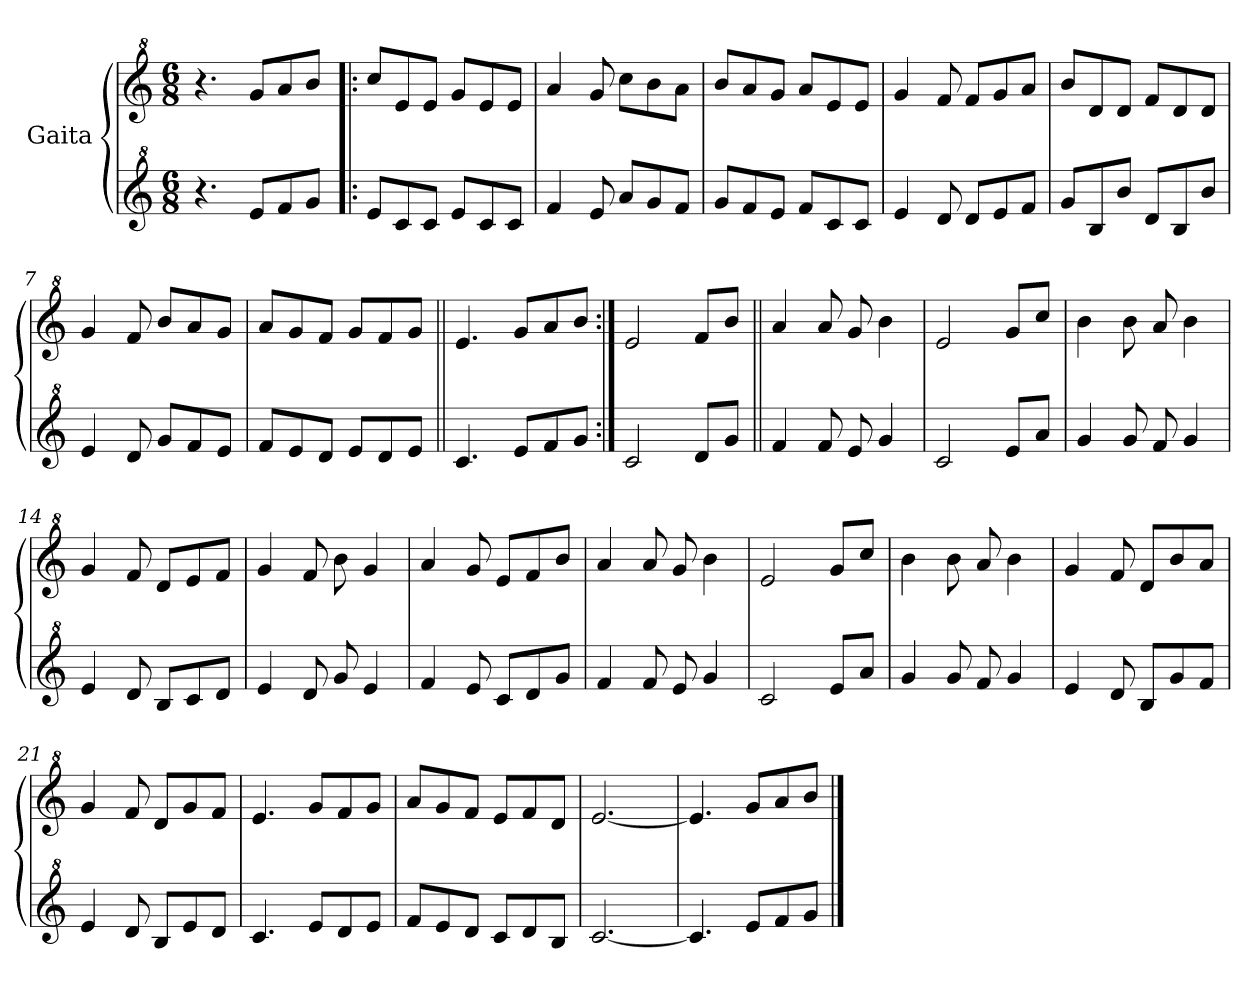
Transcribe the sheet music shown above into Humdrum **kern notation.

**kern	**kern
*part2	*part1
*staff2	*staff1
*I"Gaita	*I"Gaita
*clefG^2	*clefG^2
*k[]	*k[]
*M6/8	*M6/8
*MM180	*MM180
=1	=1
4.r	4.r
8ee/L	8gg/L
8ff/	8aa/
8gg/J	8bb/J
=2!|:	=2!|:
8ee/L	8ccc/L
8cc/	8ee/
8cc/J	8ee/J
8ee/L	8gg/L
8cc/	8ee/
8cc/J	8ee/J
=3	=3
4ff/	4aa/
8ee/	8gg/
8aa/L	8ccc\L
8gg/	8bb\
8ff/J	8aa\J
=4	=4
8gg/L	8bb/L
8ff/	8aa/
8ee/J	8gg/J
8ff/L	8aa/L
8cc/	8ee/
8cc/J	8ee/J
=5	=5
4ee/	4gg/
8dd/	8ff/
8dd/L	8ff/L
8ee/	8gg/
8ff/J	8aa/J
=6	=6
8gg/L	8bb/L
8b/	8dd/
8bb/J	8dd/J
8dd/L	8ff/L
8b/	8dd/
8bb/J	8dd/J
=7	=7
4ee/	4gg/
8dd/	8ff/
8gg/L	8bb/L
8ff/	8aa/
8ee/J	8gg/J
!!LO:LB:g=z
=8	=8
8ff/L	8aa/L
8ee/	8gg/
8dd/J	8ff/J
8ee/L	8gg/L
8dd/	8ff/
8ee/J	8gg/J
=9||	=9||
4.cc/	4.ee/
8ee/L	8gg/L
8ff/	8aa/
8gg/J	8bb/J
=10:|!	=10:|!
2cc/	2ee/
8dd/L	8ff/L
8gg/J	8bb/J
=11||	=11||
4ff/	4aa/
8ff/	8aa/
8ee/	8gg/
4gg/	4bb\
=12	=12
2cc/	2ee/
8ee/L	8gg/L
8aa/J	8ccc/J
=13	=13
4gg/	4bb\
8gg/	8bb\
8ff/	8aa/
4gg/	4bb\
=14	=14
4ee/	4gg/
8dd/	8ff/
8b/L	8dd/L
8cc/	8ee/
8dd/J	8ff/J
=15	=15
4ee/	4gg/
8dd/	8ff/
8gg/	8bb\
4ee/	4gg/
=16	=16
4ff/	4aa/
8ee/	8gg/
8cc/L	8ee/L
8dd/	8ff/
8gg/J	8bb/J
!!LO:LB:g=z
=17	=17
4ff/	4aa/
8ff/	8aa/
8ee/	8gg/
4gg/	4bb\
=18	=18
2cc/	2ee/
8ee/L	8gg/L
8aa/J	8ccc/J
=19	=19
4gg/	4bb\
8gg/	8bb\
8ff/	8aa/
4gg/	4bb\
=20	=20
4ee/	4gg/
8dd/	8ff/
8b/L	8dd/L
8gg/	8bb/
8ff/J	8aa/J
=21	=21
4ee/	4gg/
8dd/	8ff/
8b/L	8dd/L
8ee/	8gg/
8dd/J	8ff/J
=22	=22
4.cc/	4.ee/
8ee/L	8gg/L
8dd/	8ff/
8ee/J	8gg/J
=23	=23
8ff/L	8aa/L
8ee/	8gg/
8dd/J	8ff/J
8cc/L	8ee/L
8dd/	8ff/
8b/J	8dd/J
=24	=24
[2.cc/	[2.ee/
=25	=25
4.cc/]	4.ee/]
8ee/L	8gg/L
8ff/	8aa/
8gg/J	8bb/J
==	==
*-	*-
